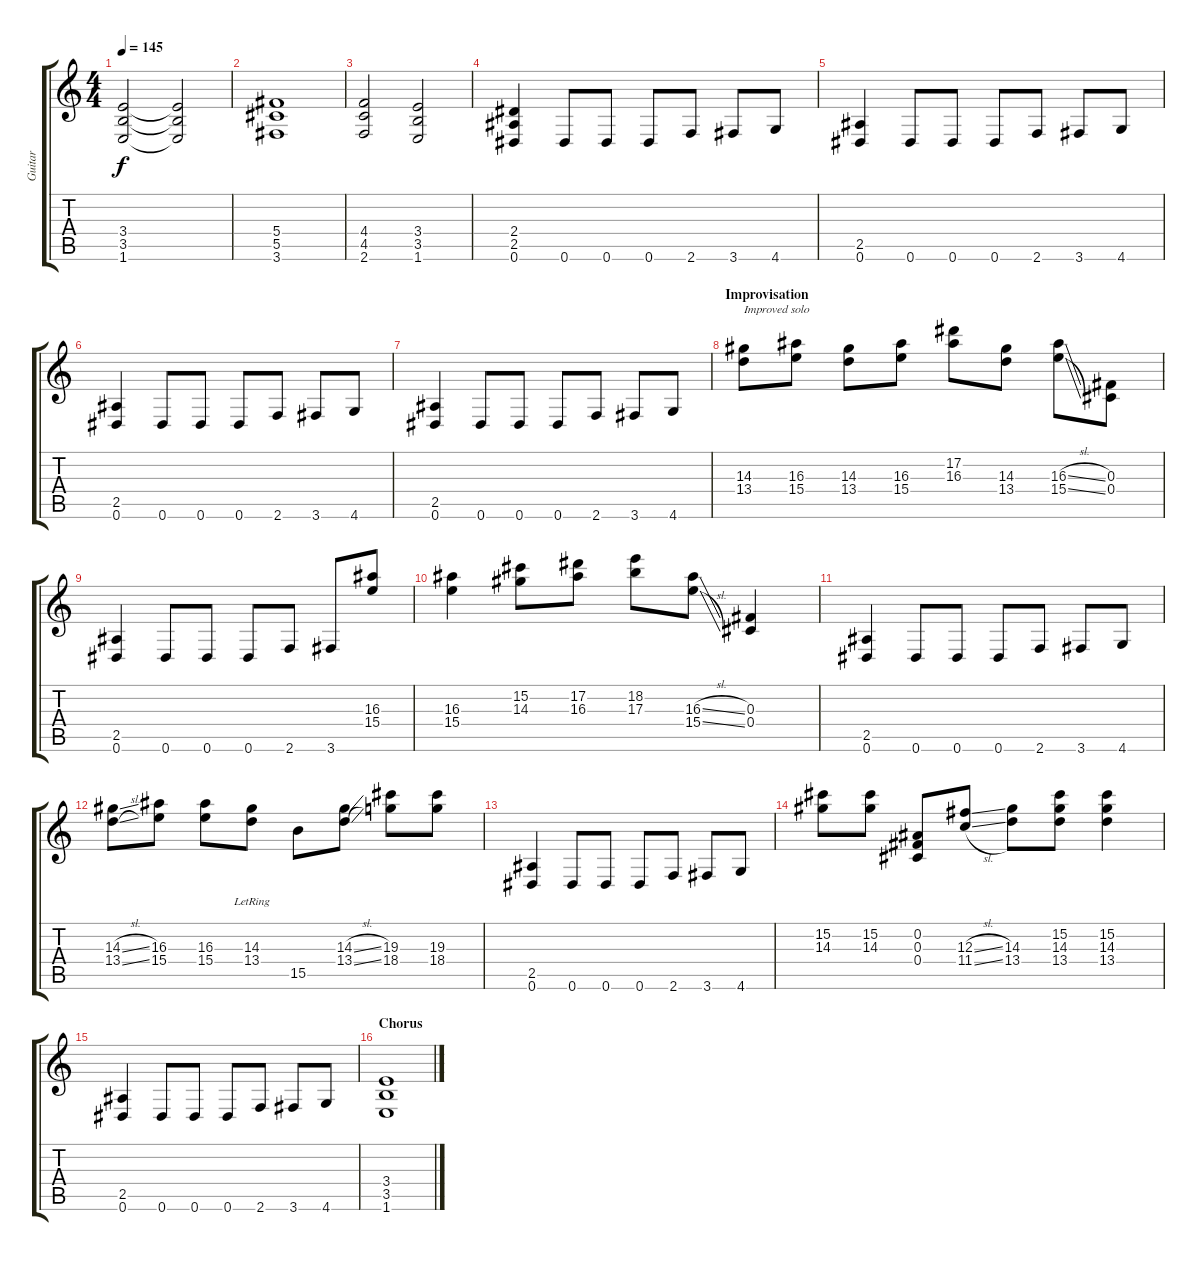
\track ("Guitar" "Guitar") {instrument distortionguitar}
\staff {score tabs}
\tuning (Eb4 Bb3 Gb3 Db3 Ab2 Eb2) {hide}
\ts (4 4)
\tempo 145
\clef g2
\ks c
(3.4{t} 3.5{t} 1.6{t}).2{dy f} (3.4{t} 3.5{t} 1.6{t}).2 |
(5.4 5.5 3.6).1 |
(4.4 4.5 2.6).2 (3.4 3.5 1.6).2 |
(2.4 2.5 0.6).4{instrument distortionguitar} 0.6.8 0.6.8 0.6.8 2.6.8 3.6.8 4.6.8 |
(2.5 0.6).4 0.6.8 0.6.8 0.6.8 2.6.8 3.6.8 4.6.8 |
(2.5 0.6).4 0.6.8 0.6.8 0.6.8 2.6.8 3.6.8 4.6.8 |
(2.5 0.6).4 0.6.8 0.6.8 0.6.8 2.6.8 3.6.8 4.6.8 |
\section ("" "Improvisation")
(14.3 13.4).8{txt "Improved solo" volume 10 instrument overdrivenguitar} (16.3 15.4).8 (14.3 13.4).8 (16.3 15.4).8 (17.2 16.3).8 (14.3 13.4).8 (16.3{sl} 15.4{sl}).8 (0.3 0.4).8 |
(2.5 0.6).4 0.6.8 0.6.8 0.6.8 2.6.8 3.6.8 (16.3 15.4).8 |
(16.3 15.4).4 (15.2 14.3).8 (17.2 16.3).8 (18.2 17.3).8 (16.3{sl} 15.4{sl}).8 (0.3 0.4).4 |
(2.5 0.6).4 0.6.8 0.6.8 0.6.8 2.6.8 3.6.8 4.6.8 |
(14.3{sl} 13.4{sl}).8 (16.3 15.4).8 (16.3 15.4).8 (14.3{lr} 13.4{lr}).8 15.5.8 (14.3{sl} 13.4{sl}).8 (19.3 18.4).8 (19.3 18.4).8 |
(2.5 0.6).4 0.6.8 0.6.8 0.6.8 2.6.8 3.6.8 4.6.8 |
(15.2 14.3).8 (15.2 14.3).8 (0.2 0.3 0.4).8 (12.3{sl} 11.4{sl}).8 (14.3 13.4).8 (15.2 14.3 13.4).8 (15.2 14.3 13.4).4 |
(2.5 0.6).4 0.6.8 0.6.8 0.6.8 2.6.8 3.6.8 4.6.8 |
\section ("" "Chorus")
(3.4 3.5 1.6).1{volume 16 instrument distortionguitar}
